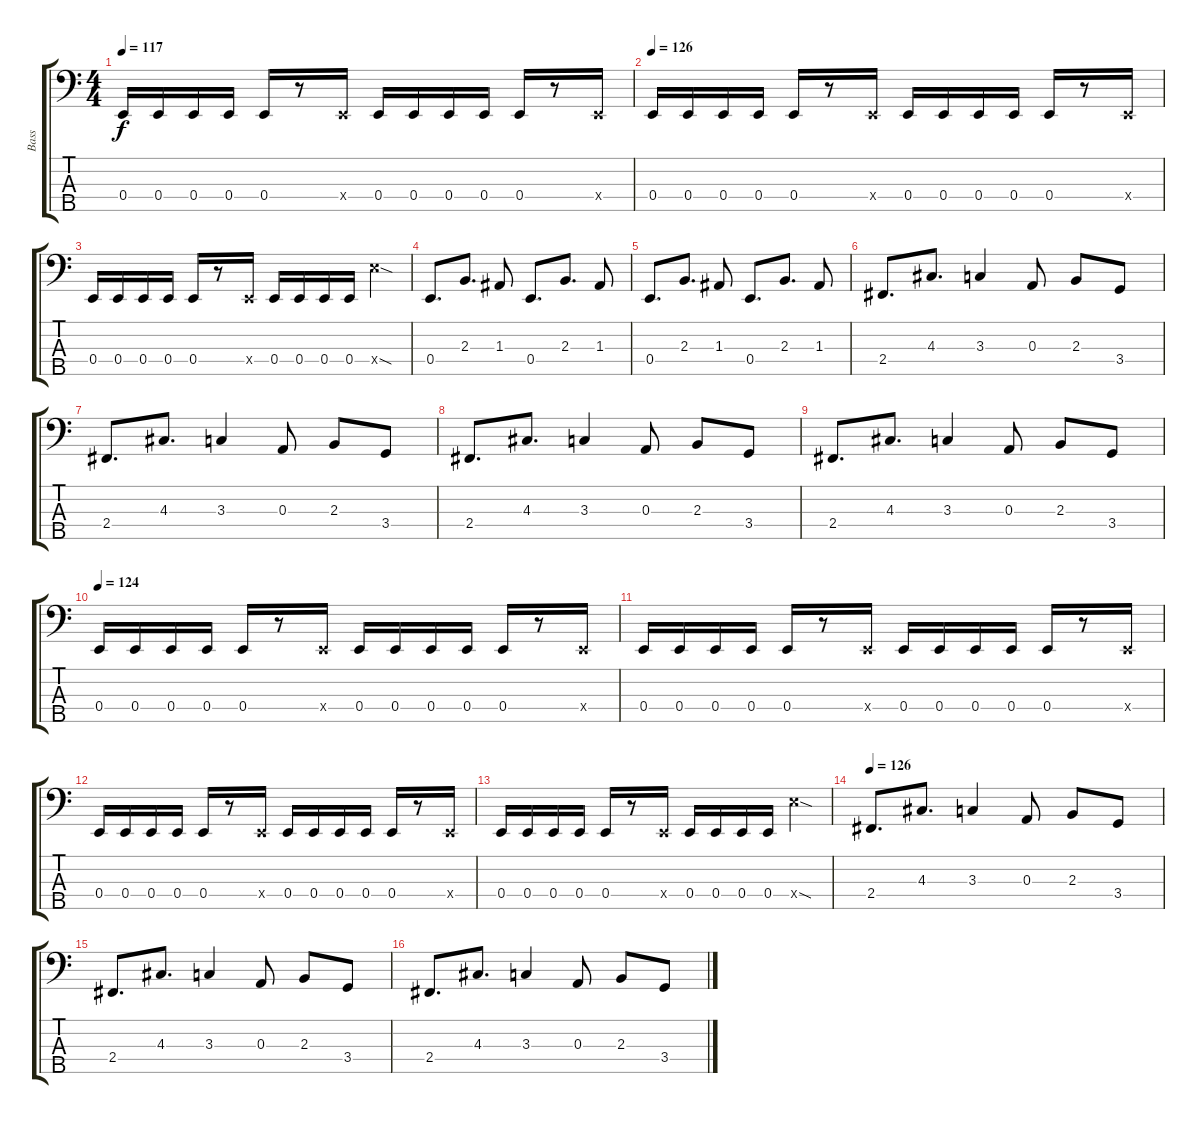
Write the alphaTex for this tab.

\track ("Bass" "Bass") {instrument electricbassfinger}
\staff {score tabs}
\tuning (G2 D2 A1 E1 B0) {hide}
\ts (4 4)
\tempo 117
\clef f4
\ks c
0.4.16{dy f} 0.4.16 0.4.16 0.4.16 0.4.16 r.8 0.4{x}.16 0.4.16 0.4.16 0.4.16 0.4.16 0.4.16 r.8 0.4{x}.16 |
\tempo 126
0.4.16 0.4.16 0.4.16 0.4.16 0.4.16 r.8 0.4{x}.16 0.4.16 0.4.16 0.4.16 0.4.16 0.4.16 r.8 0.4{x}.16 |
0.4.16 0.4.16 0.4.16 0.4.16 0.4.16 r.8 0.4{x}.16 0.4.16 0.4.16 0.4.16 0.4.16 12.4{sod x}.4 |
0.4.8{d} 2.3.8{d} 1.3.8 0.4.8{d} 2.3.8{d} 1.3.8 |
0.4.8{d} 2.3.8{d} 1.3.8 0.4.8{d} 2.3.8{d} 1.3.8 |
2.4.8{d} 4.3.8{d} 3.3.4 0.3.8 2.3.8 3.4.8 |
2.4.8{d} 4.3.8{d} 3.3.4 0.3.8 2.3.8 3.4.8 |
2.4.8{d} 4.3.8{d} 3.3.4 0.3.8 2.3.8 3.4.8 |
2.4.8{d} 4.3.8{d} 3.3.4 0.3.8 2.3.8 3.4.8 |
\tempo 124
0.4.16 0.4.16 0.4.16 0.4.16 0.4.16 r.8 0.4{x}.16 0.4.16 0.4.16 0.4.16 0.4.16 0.4.16 r.8 0.4{x}.16 |
0.4.16 0.4.16 0.4.16 0.4.16 0.4.16 r.8 0.4{x}.16 0.4.16 0.4.16 0.4.16 0.4.16 0.4.16 r.8 0.4{x}.16 |
0.4.16 0.4.16 0.4.16 0.4.16 0.4.16 r.8 0.4{x}.16 0.4.16 0.4.16 0.4.16 0.4.16 0.4.16 r.8 0.4{x}.16 |
0.4.16 0.4.16 0.4.16 0.4.16 0.4.16 r.8 0.4{x}.16 0.4.16 0.4.16 0.4.16 0.4.16 12.4{sod x}.4 |
\tempo 126
2.4.8{d} 4.3.8{d} 3.3.4 0.3.8 2.3.8 3.4.8 |
2.4.8{d} 4.3.8{d} 3.3.4 0.3.8 2.3.8 3.4.8 |
2.4.8{d} 4.3.8{d} 3.3.4 0.3.8 2.3.8 3.4.8
